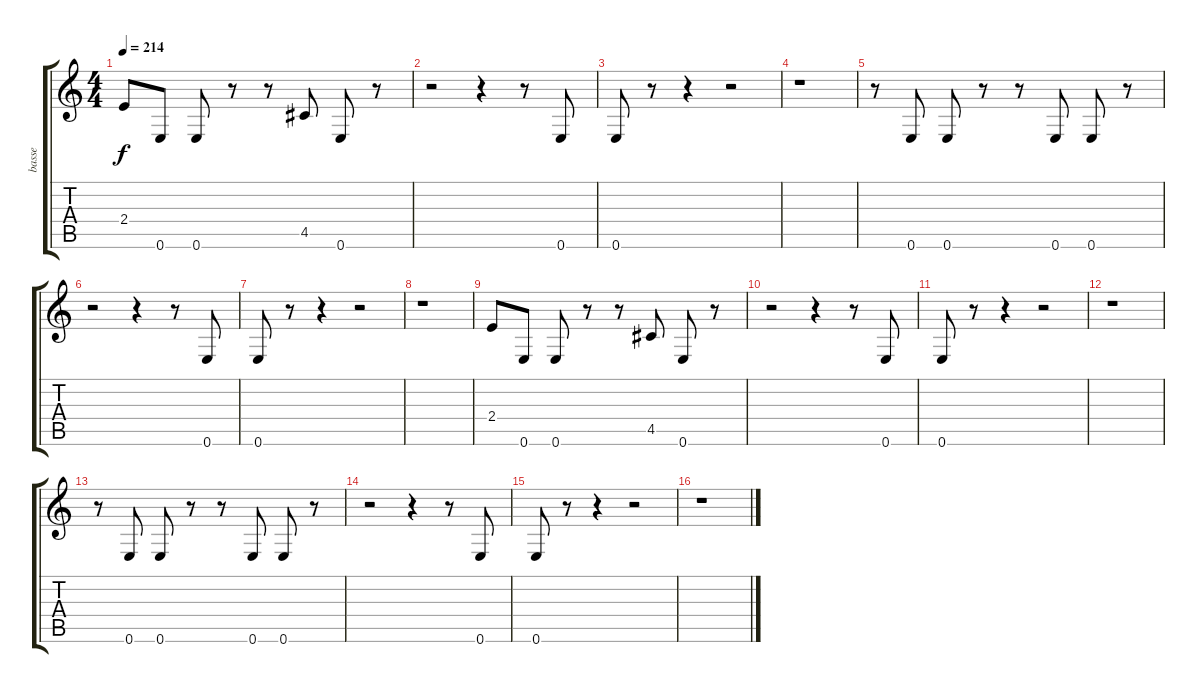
\track ("basse" "basse") {instrument slapbass1}
\staff {score tabs}
\tuning (E4 B3 G3 D3 A2 E2) {hide}
\ts (4 4)
\tempo 214
\clef g2
\ks c
2.4.8{dy f} 0.6.8 0.6.8 r.8 r.8 4.5.8 0.6.8 r.8 |
r.2 r.4 r.8 0.6.8 |
0.6.8 r.8 r.4 r.2 |
r.1 |
r.8 0.6.8 0.6.8 r.8 r.8 0.6.8 0.6.8 r.8 |
r.2 r.4 r.8 0.6.8 |
0.6.8 r.8 r.4 r.2 |
r.1 |
2.4.8 0.6.8 0.6.8 r.8 r.8 4.5.8 0.6.8 r.8 |
r.2 r.4 r.8 0.6.8 |
0.6.8 r.8 r.4 r.2 |
r.1 |
r.8 0.6.8 0.6.8 r.8 r.8 0.6.8 0.6.8 r.8 |
r.2 r.4 r.8 0.6.8 |
0.6.8 r.8 r.4 r.2 |
r.1
